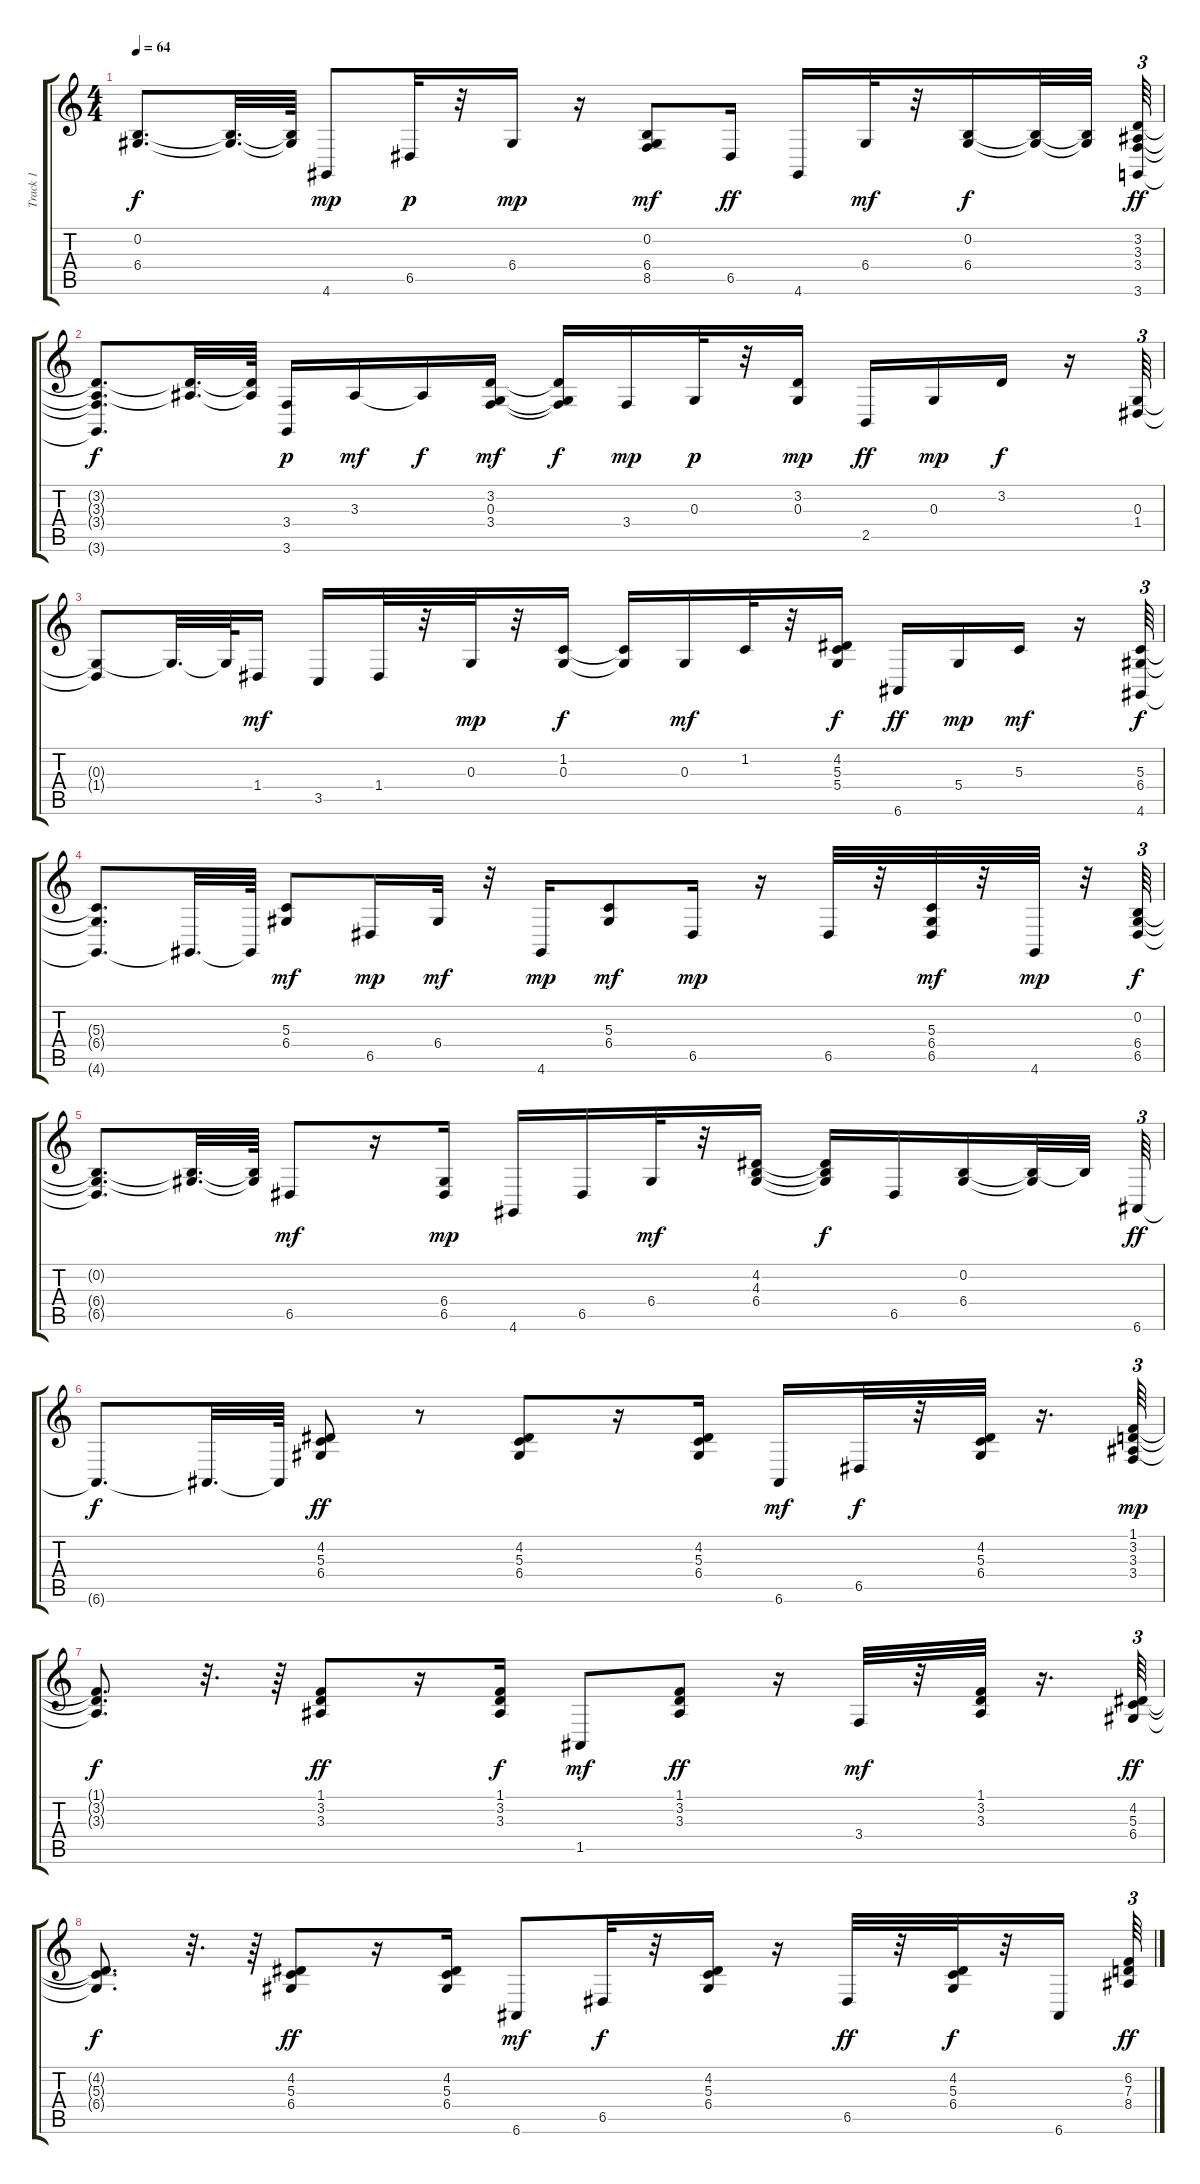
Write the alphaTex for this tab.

\track ("Track 1" "Track 1") {instrument acousticgrandpiano}
\staff {score tabs}
\tuning (E4 B3 G3 D3 A2 E2) {hide}
\ts (4 4)
\tempo 64
\clef g2
\ks c
(0.2{t} 6.4{t}).8{d dy f} (0.2{t} 6.4{t}).32{d} (0.2{t} 6.4{t}).64 4.6.8{dy mp} 6.5.32{dy p} r.32 6.4.16{dy mp} r.16 (0.2 6.4 8.5).8{dy mf} 6.5.16{dy ff} 4.6.16 6.4.32{dy mf} r.32 (0.2 6.4).16{dy f} (0.2{t} 6.4{t}).32 (0.2{t} 6.4{t}).32 (3.2 3.3 3.4 3.6).64{tu (3 2) dy ff} |
(3.2{t} 3.3{t} 3.4{t} 3.6{t}).8{d dy f} (3.2{t} 3.3{t}).32{d} (3.2{t} 3.3{t}).64 (3.4 3.6).16{dy p} 3.3.16{dy mf} 3.3{t}.16{dy f} (3.2 0.3 3.4).16{dy mf} (3.2{t} 0.3{t} 3.4{t}).16{dy f} 3.4.16{dy mp} 0.3.32{dy p} r.32 (3.2 0.3).16{dy mp} 2.5.16{dy ff} 0.3.16{dy mp} 3.2.16{dy f} r.16 (0.3 1.4).64{tu (3 2)} |
(0.3{t} 1.4{t}).8 0.3{t}.32{d} 0.3{t}.64 1.4.16{dy mf} 3.5.16 1.4.32 r.32 0.3.32{dy mp} r.32 (1.2 0.3).16{dy f} (1.2{t} 0.3{t}).16 0.3.16{dy mf} 1.2.32 r.32 (4.2 5.3 5.4).16{dy f} 6.6.16{dy ff} 5.4.16{dy mp} 5.3.16{dy mf} r.16 (5.3 6.4 4.6).64{tu (3 2) dy f} |
(5.3{t} 6.4{t} 4.6{t}).8{d} 4.6{t}.32{d} 4.6{t}.64 (5.3 6.4).8{dy mf} 6.5.16{dy mp} 6.4.32{dy mf} r.32 4.6.16{dy mp} (5.3 6.4).8{dy mf} 6.5.16{dy mp} r.16 6.5.32 r.32 (5.3 6.4 6.5).32{dy mf} r.32 4.6.32{dy mp} r.32 (0.2 6.4 6.5).64{tu (3 2) dy f} |
(0.2{t} 6.4{t} 6.5{t}).8{d} (0.2{t} 6.4{t}).32{d} (0.2{t} 6.4{t}).64 6.5.8{dy mf} r.16 (6.4 6.5).16{dy mp} 4.6.16 6.5.16 6.4.32{dy mf} r.32 (4.2 4.3 6.4).16 (4.2{t} 4.3{t} 6.4{t}).16{dy f} 6.5.16 (0.2 6.4).16 (0.2{t} 6.4{t}).32 0.2{t}.32 6.6.64{tu (3 2) dy ff} |
6.6{t}.8{d dy f} 6.6{t}.32{d} 6.6{t}.64 (4.2 5.3 6.4).8{dy ff} r.8 (4.2 5.3 6.4).8 r.16 (4.2 5.3 6.4).16 6.6.16{dy mf} 6.5.32{dy f} r.32 (4.2 5.3 6.4).32 r.16{d} (1.1 3.2 3.3 3.4).64{tu (3 2) dy mp} |
(1.1{t} 3.2{t} 3.3{t}).8{d dy f} r.32{d} r.64 (1.1 3.2 3.3).8{dy ff} r.16 (1.1 3.2 3.3).16{dy f} 1.5.8{dy mf} (1.1 3.2 3.3).8{dy ff} r.16 3.4.32{dy mf} r.32 (1.1 3.2 3.3).32 r.16{d} (4.2 5.3 6.4).64{tu (3 2) dy ff} |
(4.2{t} 5.3{t} 6.4{t}).8{d dy f} r.32{d} r.64 (4.2 5.3 6.4).8{dy ff} r.16 (4.2 5.3 6.4).16 6.6.8{dy mf} 6.5.32{dy f} r.32 (4.2 5.3 6.4).16 r.16 6.5.32{dy ff} r.32 (4.2 5.3 6.4).32{dy f} r.32 6.6.16 (6.2 7.3 8.4).64{tu (3 2) dy ff}
